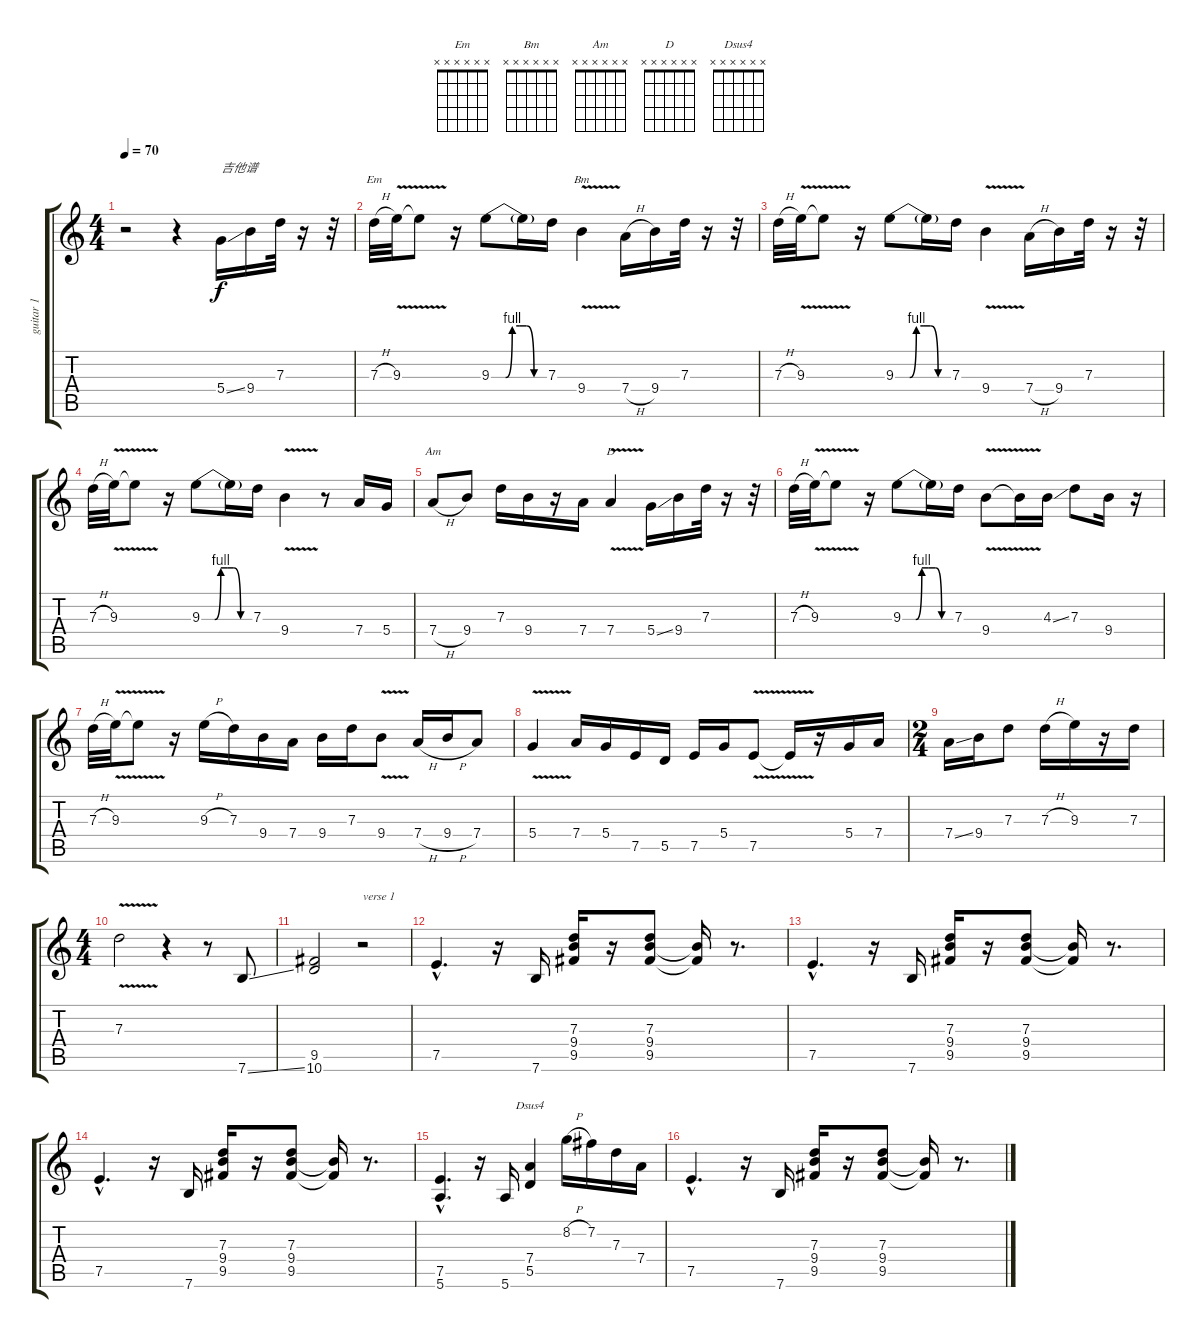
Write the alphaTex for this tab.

\track ("guitar 1" "guitar 1") {instrument overdrivenguitar}
\staff {score tabs}
\tuning (E4 B3 G3 D3 A2 E2) {hide}
\chord ("Em" x x x x x x)
\chord ("Bm" x x x x x x)
\chord ("Am" x x x x x x)
\chord ("D" x x x x x x)
\chord ("Dsus4" x x x x x x)
\ts (4 4)
\tempo 70
\clef g2
\ks c
r.2{dy f instrument overdrivenguitar} r.4 5.4{ss}.16{txt "吉他谱" volume 16 balance 8 instrument overdrivenguitar} 9.4.16 7.3.32 r.16 r.32 |
7.3{h}.32{ch "Em"} 9.3{v}.32 9.3{t}.8 r.16 9.3{be (custom 0 0 10 0 15 0 22 4 30 4 37 4 45 0 50 0 60 0)}.8 9.3{t}.16 7.3.16 9.4{v}.4{ch "Bm"} 7.4{h}.16 9.4.16 7.3.32 r.16 r.32 |
7.3{h}.32 9.3{v}.32 9.3{t}.8 r.16 9.3{be (custom 0 0 10 0 15 0 22 4 30 4 37 4 45 0 50 0 60 0)}.8 9.3{t}.16 7.3.16 9.4{v}.4 7.4{h}.16 9.4.16 7.3.32 r.16 r.32 |
7.3{h}.32 9.3{v}.32 9.3{t}.8 r.16 9.3{be (custom 0 0 10 0 15 0 22 4 30 4 37 4 45 0 50 0 60 0)}.8 9.3{t}.16 7.3.16 9.4{v}.4 r.8 7.4.16 5.4.16 |
7.4{h}.8{ch "Am"} 9.4.8 7.3.16 9.4.16 r.16 7.4.16 7.4{v}.4{ch "D"} 5.4{ss}.16 9.4.16 7.3.32 r.16 r.32 |
7.3{h}.32 9.3{v}.32 9.3{t}.8 r.16 9.3{be (custom 0 0 15 0 22 4 30 4 38 4 45 0 60 0)}.8 9.3{t}.16 7.3.16 9.4{v}.8 9.4{t}.16 4.3{ss}.16 7.3.8 9.4.16 r.16 |
7.3{h}.32 9.3{v}.32 9.3{t}.8 r.16 9.3{h}.16 7.3.16 9.4.16 7.4.16 9.4.16 7.3.16 9.4{v}.8 7.4{h}.16 9.4{h}.16 7.4.8 |
5.4{v}.4 7.4.16 5.4.16 7.5.16 5.5.16 7.5.16 5.4.16 7.5{v}.8 7.5{t}.16 r.16 5.4.16 7.4.16 |
\ts (2 4)
7.4{ss}.16 9.4.16 7.3.8 7.3{h}.16 9.3.16 r.16 7.3.16 |
\ts (4 4)
7.3{v}.2 r.4 r.8 7.6{ss}.8{volume 10 instrument overdrivenguitar} |
(9.5 10.6).2 r.2{txt "verse 1"} |
7.5{hac}.4{d} r.16 7.6.16 (7.3 9.4 9.5).16 r.16 (7.3 9.4 9.5).8 (9.4{t} 9.5{t}).16 r.8{d} |
7.5{hac}.4{d} r.16 7.6.16 (7.3 9.4 9.5).16 r.16 (7.3 9.4 9.5).8 (9.4{t} 9.5{t}).16 r.8{d} |
7.5{hac}.4{d} r.16 7.6.16 (7.3 9.4 9.5).16 r.16 (7.3 9.4 9.5).8 (9.4{t} 9.5{t}).16 r.8{d} |
(7.5{hac} 5.6{hac}).4{d} r.16 5.6.16 (7.4 5.5).4{ch "Dsus4"} 8.2{h}.16 7.2.16 7.3.16 7.4.16 |
7.5{hac}.4{d} r.16 7.6.16 (7.3 9.4 9.5).16 r.16 (7.3 9.4 9.5).8 (9.4{t} 9.5{t}).16 r.8{d}
